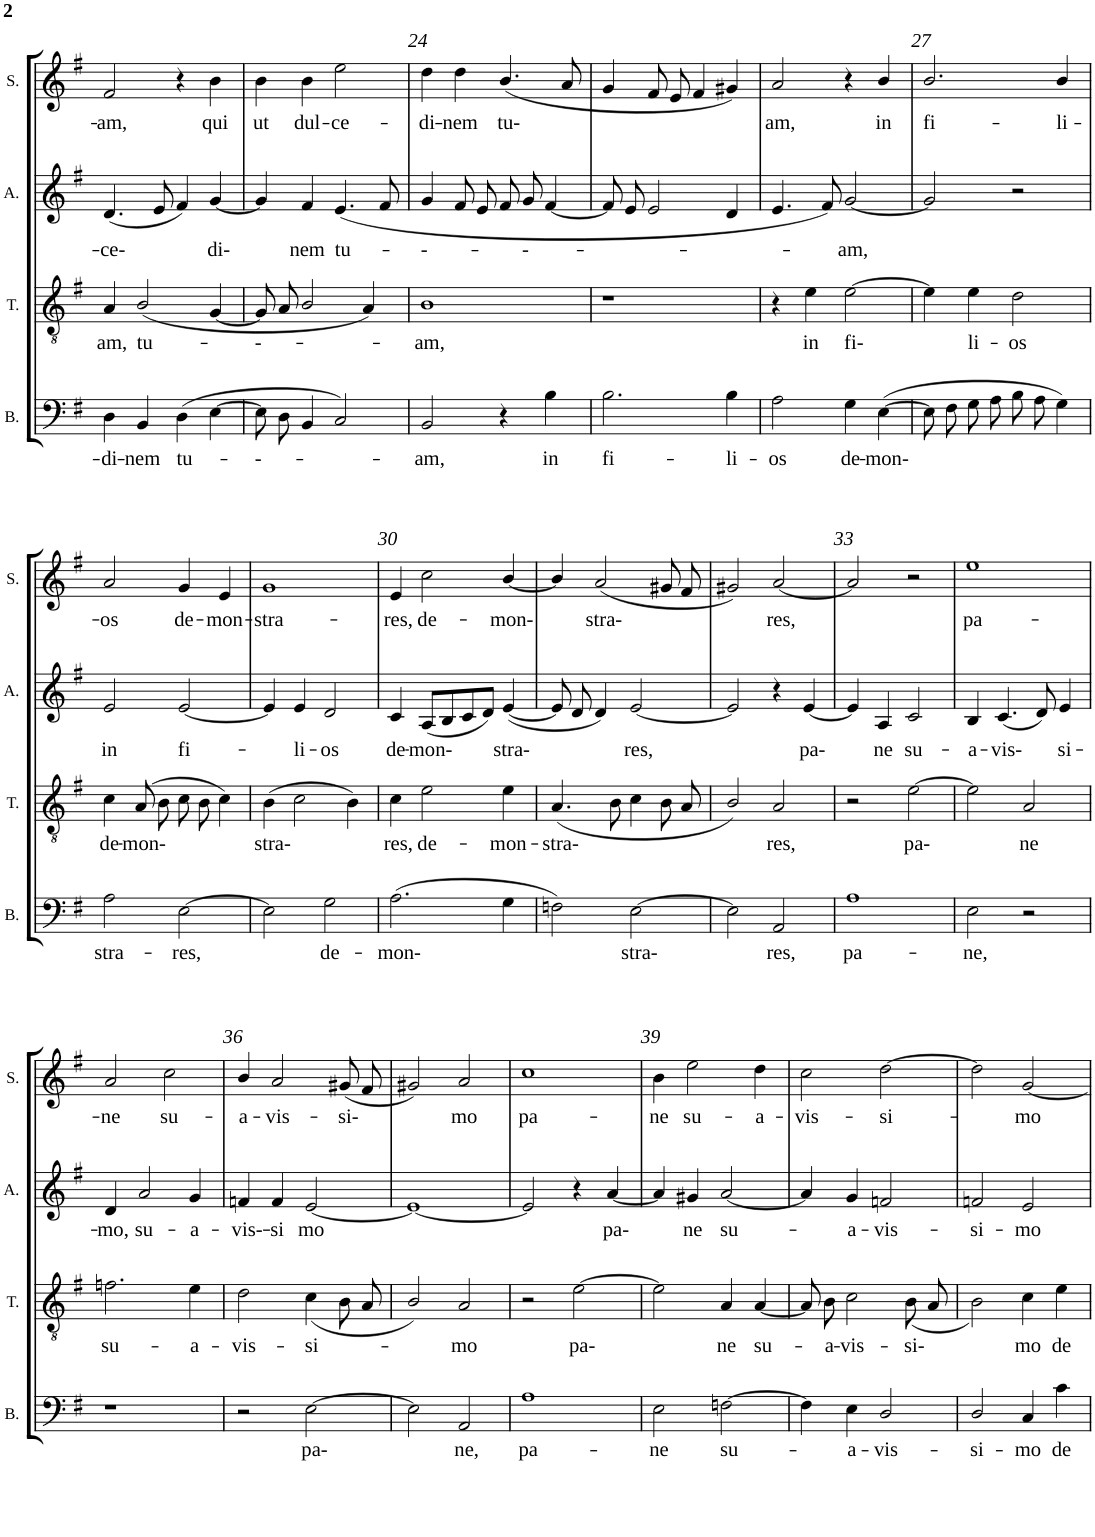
**kern	**text	**kern	**text	**kern	**text	**kern	**text
*part4	*part4	*part3	*part3	*part2	*part2	*part1	*part1
*staff4	*staff4	*staff3	*staff3	*staff2	*staff2	*staff1	*staff1
*I"Bass	*	*I"Tenor	*	*I"Alto	*	*I"Soprano	*
*I'B.	*	*I'T.	*	*I'A.	*	*I'S.	*
!!LO:PB:g=z
*clefF4	*	*clefGv2	*	*clefG2	*	*clefG2	*
*k[f#]	*	*k[f#]	*	*k[f#]	*	*k[f#]	*
*G:	*	*G:	*	*G:	*	*G:	*
*M4/4	*	*M4/4	*	*M4/4	*	*M4/4	*
*met(c)	*	*met(c)	*	*met(c)	*	*met(c)	*
=22	=22	=22	=22	=22	=22	=22	=22
!	!LO:LY:b	!	!LO:LY:b	!	!LO:LY:b	!	!LO:LY:b
4D\	-di-	4A/	am,	(<4.d/	-ce-	2f#/	-am,
!	!LO:LY:b	!	!LO:LY:b	!	!	!	!
4BB/	-nem	(<2B/	tu-	.	.	.	.
.	.	.	.	8e/	.	.	.
!	!LO:LY:b	!	!	!	!	!	!
(>4D\	tu-	.	.	4f#/)	.	4r	.
!	!	!	!	!	!LO:LY:b	!	!LO:LY:b
[4E\	.	[4G/	.	[4g/	di-	4b\	qui
=23	=23	=23	=23	=23	=23	=23	=23
!	!LO:LY:b	!	!LO:LY:b	!	!	!	!LO:LY:b
8E\L]	---	8G/L]	---	4g/]	.	4b\	ut
8D\J	.	8A/J	.	.	.	.	.
!	!	!	!	!	!LO:LY:b	!	!LO:LY:b
4BB/	.	2B/	.	4f#/	nem	4b\	dul-
!	!	!	!	!	!LO:LY:b	!	!LO:LY:b
2C/)	.	.	.	(<4.e/	tu-	2ee\	-ce-
.	.	4A/)	.	.	.	.	.
.	.	.	.	8f#/	.	.	.
=24	=24	=24	=24	=24	=24	=24	=24
!	!LO:LY:b	!	!LO:LY:b	!	!LO:LY:b	!	!LO:LY:b
2BB/	-am,	1B	-am,	4g/	---	4dd\	-di-
!	!	!	!	!	!	!	!LO:LY:b
.	.	.	.	8f#/	.	4dd\	-nem
.	.	.	.	8e/	.	.	.
!	!	!	!	!	!	!	!LO:LY:b
4r	.	.	.	8f#/	.	(<4.b/	tu-
!	!	!	!	!	!LO:LY:b	!	!
.	.	.	.	8g/	---	.	.
!	!LO:LY:b	!	!	!	!	!	!
4B\	in	.	.	[4f#/	.	.	.
.	.	.	.	.	.	8a/	.
=25	=25	=25	=25	=25	=25	=25	=25
!	!LO:LY:b	!	!	!	!	!	!
2.B\	fi-	1r	.	8f#/]	.	4g/	.
.	.	.	.	8e/	.	.	.
.	.	.	.	2e/	.	8f#/L	.
.	.	.	.	.	.	8e/J	.
.	.	.	.	.	.	4f#/	.
!	!LO:LY:b	!	!	!	!	!	!
4B\	-li-	.	.	4d/	.	4g#X/)	.
=26	=26	=26	=26	=26	=26	=26	=26
!	!LO:LY:b	!	!	!	!	!	!LO:LY:b
2A\	-os	4r	.	4.e/	.	2a/	am,
!	!	!	!LO:LY:b	!	!	!	!
.	.	4e\	in	.	.	.	.
.	.	.	.	8f#/)	.	.	.
!	!LO:LY:b	!	!LO:LY:b	!	!LO:LY:b	!	!
4G\	de-	[2e\	fi-	[2g/	-am,	4r	.
!	!LO:LY:b	!	!	!	!	!	!LO:LY:b
(>[4E\	-mon-	.	.	.	.	4b/	in
=27	=27	=27	=27	=27	=27	=27	=27
!	!	!	!	!	!	!	!LO:LY:b
8E\L]	.	4e\]	.	2g/]	.	2.b/	fi-
8F#\J	.	.	.	.	.	.	.
!	!	!	!LO:LY:b	!	!	!	!
8G\L	.	4e\	li-	.	.	.	.
8A\J	.	.	.	.	.	.	.
!	!	!	!LO:LY:b	!	!	!	!
8B\L	.	2d\	-os	2r	.	.	.
8A\J	.	.	.	.	.	.	.
!	!	!	!	!	!	!	!LO:LY:b
4G\)	.	.	.	.	.	4b/	-li-
!!LO:LB:g=z
=28	=28	=28	=28	=28	=28	=28	=28
!	!LO:LY:b	!	!LO:LY:b	!	!LO:LY:b	!	!LO:LY:b
2A\	stra-	4c\	de-	2e/	in	2a/	-os
!	!	!	!LO:LY:b	!	!	!	!
.	.	(>8A/L	-mon-	.	.	.	.
.	.	8B/J	.	.	.	.	.
!	!LO:LY:b	!	!	!	!LO:LY:b	!	!LO:LY:b
[2E\	-res,	8c\L	.	[2e/	fi-	4g/	de-
.	.	8B\J	.	.	.	.	.
!	!	!	!	!	!	!	!LO:LY:b
.	.	4c\)	.	.	.	4e/	-mon-
=29	=29	=29	=29	=29	=29	=29	=29
!	!	!	!LO:LY:b	!	!	!	!LO:LY:b
2E\]	.	(>4B\	stra-	4e/]	.	1g	-stra-
!	!	!	!	!	!LO:LY:b	!	!
.	.	2c\	.	4e/	-li-	.	.
!	!LO:LY:b	!	!	!	!LO:LY:b	!	!
2G\	de-	.	.	2d/	-os	.	.
.	.	4B\)	.	.	.	.	.
=30	=30	=30	=30	=30	=30	=30	=30
!	!LO:LY:b	!	!LO:LY:b	!	!LO:LY:b	!	!LO:LY:b
(>2.A\	-mon-	4c\	res,	4c/	de-	4e/	-res,
!	!	!	!LO:LY:b	!	!LO:LY:b	!	!LO:LY:b
.	.	2e\	de-	(<8A/L	-mon-	2cc\	de-
.	.	.	.	8B/	.	.	.
.	.	.	.	8c/	.	.	.
.	.	.	.	8d/J)	.	.	.
!	!	!	!LO:LY:b	!	!LO:LY:b	!	!LO:LY:b
4G\	.	4e\	-mon-	(<[4e/	stra-	[4b/	-mon-
=31	=31	=31	=31	=31	=31	=31	=31
!	!	!	!LO:LY:b	!	!	!	!
2Fn\)	.	(<4.A/	-stra-	8e/]	.	4b/]	.
.	.	.	.	8d/	.	.	.
!	!	!	!	!	!	!	!LO:LY:b
.	.	.	.	4d/)	.	(<2a/	stra-
.	.	8B\	.	.	.	.	.
!	!LO:LY:b	!	!	!	!LO:LY:b	!	!
[2E\	stra-	4c\	.	[2e/	res,	.	.
.	.	8B/L	.	.	.	8g#X/L	.
.	.	8A/J	.	.	.	8f#/J	.
=32	=32	=32	=32	=32	=32	=32	=32
2E\]	.	2B/)	.	2e/]	.	2g#X/)	.
!	!LO:LY:b	!	!LO:LY:b	!	!	!	!LO:LY:b
2AA/	res,	2A/	res,	4r	.	[2a/	res,
!	!	!	!	!	!LO:LY:b	!	!
.	.	.	.	[4e/	pa-	.	.
=33	=33	=33	=33	=33	=33	=33	=33
!	!LO:LY:b	!	!	!	!	!	!
1A	pa-	2r	.	4e/]	.	2a/]	.
!	!	!	!	!	!LO:LY:b	!	!
.	.	.	.	4A/	ne	.	.
!	!	!	!LO:LY:b	!	!LO:LY:b	!	!
.	.	[2e\	pa-	2c/	su-	2r	.
=34	=34	=34	=34	=34	=34	=34	=34
!	!LO:LY:b	!	!	!	!LO:LY:b	!	!LO:LY:b
2E\	-ne,	2e\]	.	4B/	-a-	1ee	pa-
!	!	!	!	!	!LO:LY:b	!	!
.	.	.	.	(<4.c/	-vis-	.	.
!	!	!	!LO:LY:b	!	!	!	!
2r	.	2A/	ne	.	.	.	.
.	.	.	.	8d/)	.	.	.
!	!	!	!	!	!LO:LY:b	!	!
.	.	.	.	4e/	si-	.	.
!!LO:LB:g=z
=35	=35	=35	=35	=35	=35	=35	=35
!	!	!	!LO:LY:b	!	!LO:LY:b	!	!LO:LY:b
1r	.	2.fn\	su-	4d/	-mo,	2a/	-ne
!	!	!	!	!	!LO:LY:b	!	!
.	.	.	.	2a/	su-	.	.
!	!	!	!	!	!	!	!LO:LY:b
.	.	.	.	.	.	2cc\	su-
!	!	!	!LO:LY:b	!	!LO:LY:b	!	!
.	.	4e\	-a-	4g/	-a-	.	.
=36	=36	=36	=36	=36	=36	=36	=36
!	!	!	!LO:LY:b	!	!LO:LY:b	!	!LO:LY:b
2r	.	2d\	-vis-	4fn/	-vis--	4b/	-a-
!	!	!	!	!	!LO:LY:b	!	!LO:LY:b
.	.	.	.	4f/	-si	2a/	-vis-
!	!LO:LY:b	!	!LO:LY:b	!	!LO:LY:b	!	!
[2E\	pa-	(<4c\	-si-	[2e/	mo	.	.
!	!	!	!	!	!	!	!LO:LY:b
.	.	8B/L	.	.	.	(<8g#X/L	-si-
.	.	8A/J	.	.	.	8f#/J	.
=37	=37	=37	=37	=37	=37	=37	=37
2E\]	.	2B/)	.	1e_	.	2g#X/)	.
!	!LO:LY:b	!	!LO:LY:b	!	!	!	!LO:LY:b
2AA/	ne,	2A/	-mo	.	.	2a/	mo
=38	=38	=38	=38	=38	=38	=38	=38
!	!LO:LY:b	!	!	!	!	!	!LO:LY:b
1A	pa-	2r	.	2e/]	.	1cc	pa-
!	!	!	!LO:LY:b	!	!	!	!
.	.	[2e\	pa-	4r	.	.	.
!	!	!	!	!	!LO:LY:b	!	!
.	.	.	.	[4a/	pa-	.	.
=39	=39	=39	=39	=39	=39	=39	=39
!	!LO:LY:b	!	!	!	!	!	!LO:LY:b
2E\	-ne	2e\]	.	4a/]	.	4b\	-ne
!	!	!	!	!	!LO:LY:b	!	!LO:LY:b
.	.	.	.	4g#X/	ne	2ee\	su-
!	!LO:LY:b	!	!LO:LY:b	!	!LO:LY:b	!	!
[2Fn\	su-	4A/	ne	[2a/	su-	.	.
!	!	!	!LO:LY:b	!	!	!	!LO:LY:b
.	.	[4A/	su-	.	.	4dd\	-a-
=40	=40	=40	=40	=40	=40	=40	=40
!	!	!	!	!	!	!	!LO:LY:b
4F\]	.	8A/L]	.	4a/]	.	2cc\	-vis-
!	!	!	!LO:LY:b	!	!	!	!
.	.	8B/J	a-	.	.	.	.
!	!LO:LY:b	!	!LO:LY:b	!	!LO:LY:b	!	!
4E\	-a-	2c\	-vis-	4g/	-a-	.	.
!	!LO:LY:b	!	!	!	!LO:LY:b	!	!LO:LY:b
2D/	-vis-	.	.	2fn/	-vis-	[2dd\	-si-
!	!	!	!LO:LY:b	!	!	!	!
.	.	(<8B/L	-si-	.	.	.	.
.	.	8A/J	.	.	.	.	.
=41	=41	=41	=41	=41	=41	=41	=41
!	!LO:LY:b	!	!	!	!LO:LY:b	!	!
2D/	-si-	2B\)	.	2fn/	-si-	2dd\]	.
!	!LO:LY:b	!	!LO:LY:b	!	!LO:LY:b	!	!LO:LY:b
4C/	-mo	4c\	mo	2e/	-mo	[2g/	-mo
!	!LO:LY:b	!	!LO:LY:b	!	!	!	!
4c\	de	4e\	de	.	.	.	.
=	=	=	=	=	=	=	=
*-	*-	*-	*-	*-	*-	*-	*-
